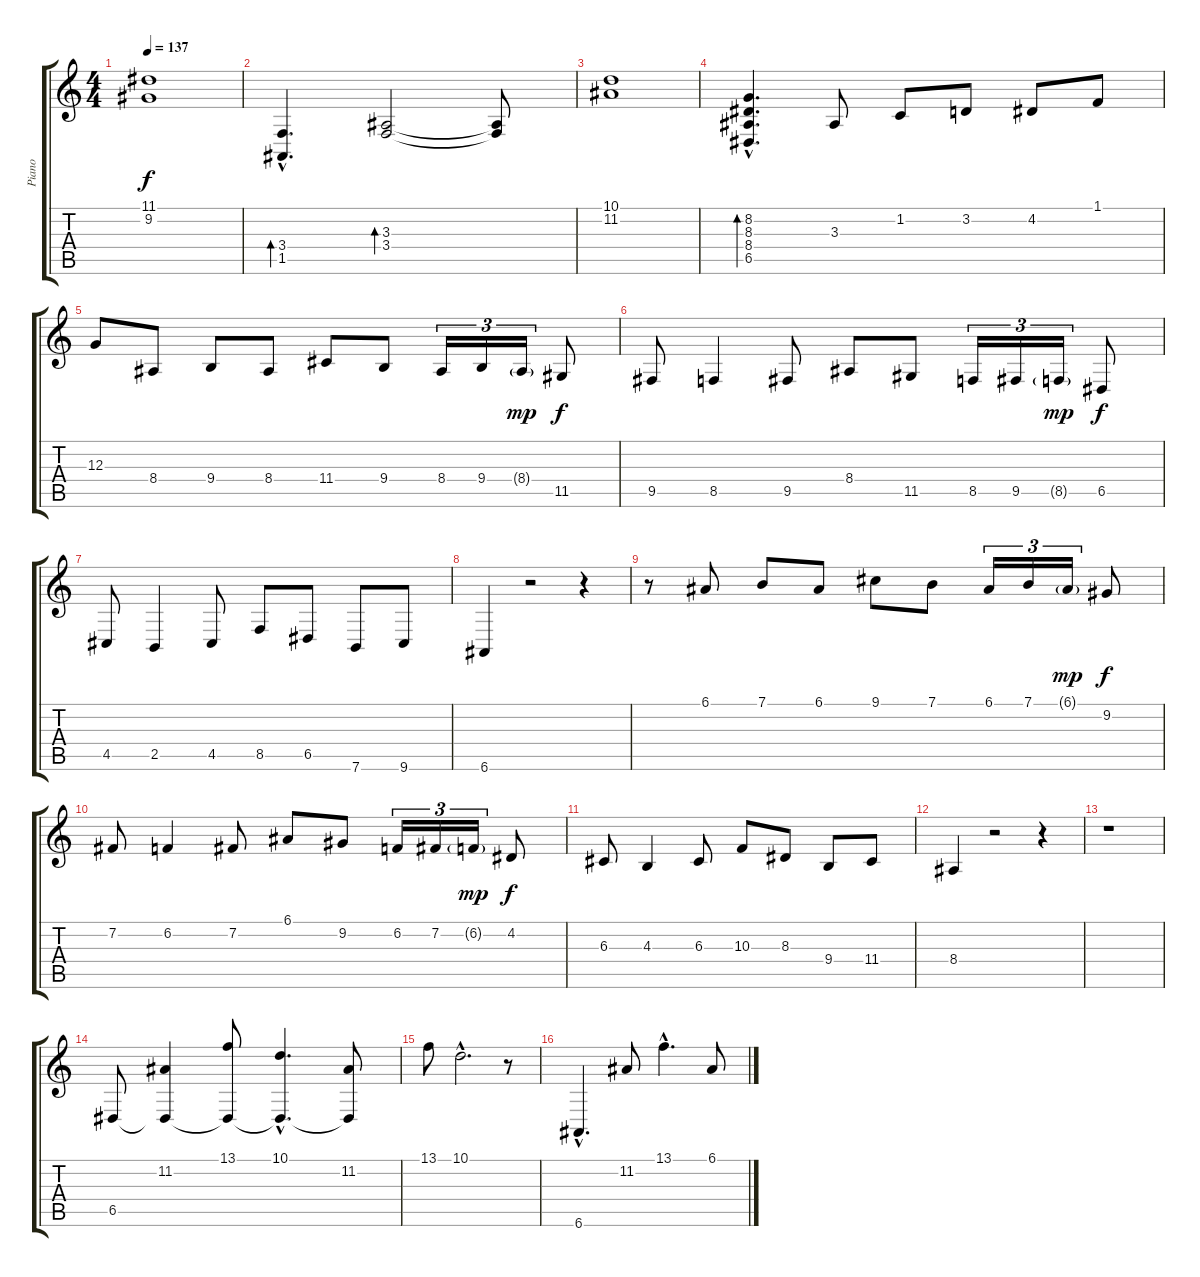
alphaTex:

\track ("Piano" "Piano") {instrument brightacousticpiano}
\staff {score tabs}
\tuning (E4 B3 G3 D3 A2 E2) {hide}
\ts (4 4)
\tempo 137
\clef g2
\ks c
(11.1 9.2).1{dy f} |
(3.4{hac} 1.5{hac}).4{d bd 240} (3.3 3.4).2{bd 240} (3.3{t} 3.4{t}).8 |
(10.1 11.2).1 |
(8.2{hac} 8.3{hac} 8.4{hac} 6.5{hac}).4{d bd 240} 3.3.8 1.2.8 3.2.8 4.2.8 1.1.8 |
12.3.8 8.4.8 9.4.8 8.4.8 11.4.8 9.4.8 8.4.16{tu (3 2)} 9.4.16{tu (3 2)} 8.4{g}.16{tu (3 2) dy mp} 11.5.8{dy f} |
9.5.8 8.5.4 9.5.8 8.4.8 11.5.8 8.5.16{tu (3 2)} 9.5.16{tu (3 2)} 8.5{g}.16{tu (3 2) dy mp} 6.5.8{dy f} |
4.5.8 2.5.4 4.5.8 8.5.8 6.5.8 7.6.8 9.6.8 |
6.6.4 r.2 r.4 |
r.8 6.1.8 7.1.8 6.1.8 9.1.8 7.1.8 6.1.16{tu (3 2)} 7.1.16{tu (3 2)} 6.1{g}.16{tu (3 2) dy mp} 9.2.8{dy f} |
7.2.8 6.2.4 7.2.8 6.1.8 9.2.8 6.2.16{tu (3 2)} 7.2.16{tu (3 2)} 6.2{g}.16{tu (3 2) dy mp} 4.2.8{dy f} |
6.3.8 4.3.4 6.3.8 10.3.8 8.3.8 9.4.8 11.4.8 |
8.4.4 r.2 r.4 |
r.1 |
6.5.8 (11.2 6.5{t}).4 (13.1 6.5{t}).8 (10.1{hac} 6.5{hac t}).4{d} (11.2 6.5{t}).8 |
13.1.8 10.1{hac}.2{d} r.8 |
6.6{hac}.4{d} 11.2.8 13.1{hac}.4{d} 6.1.8
